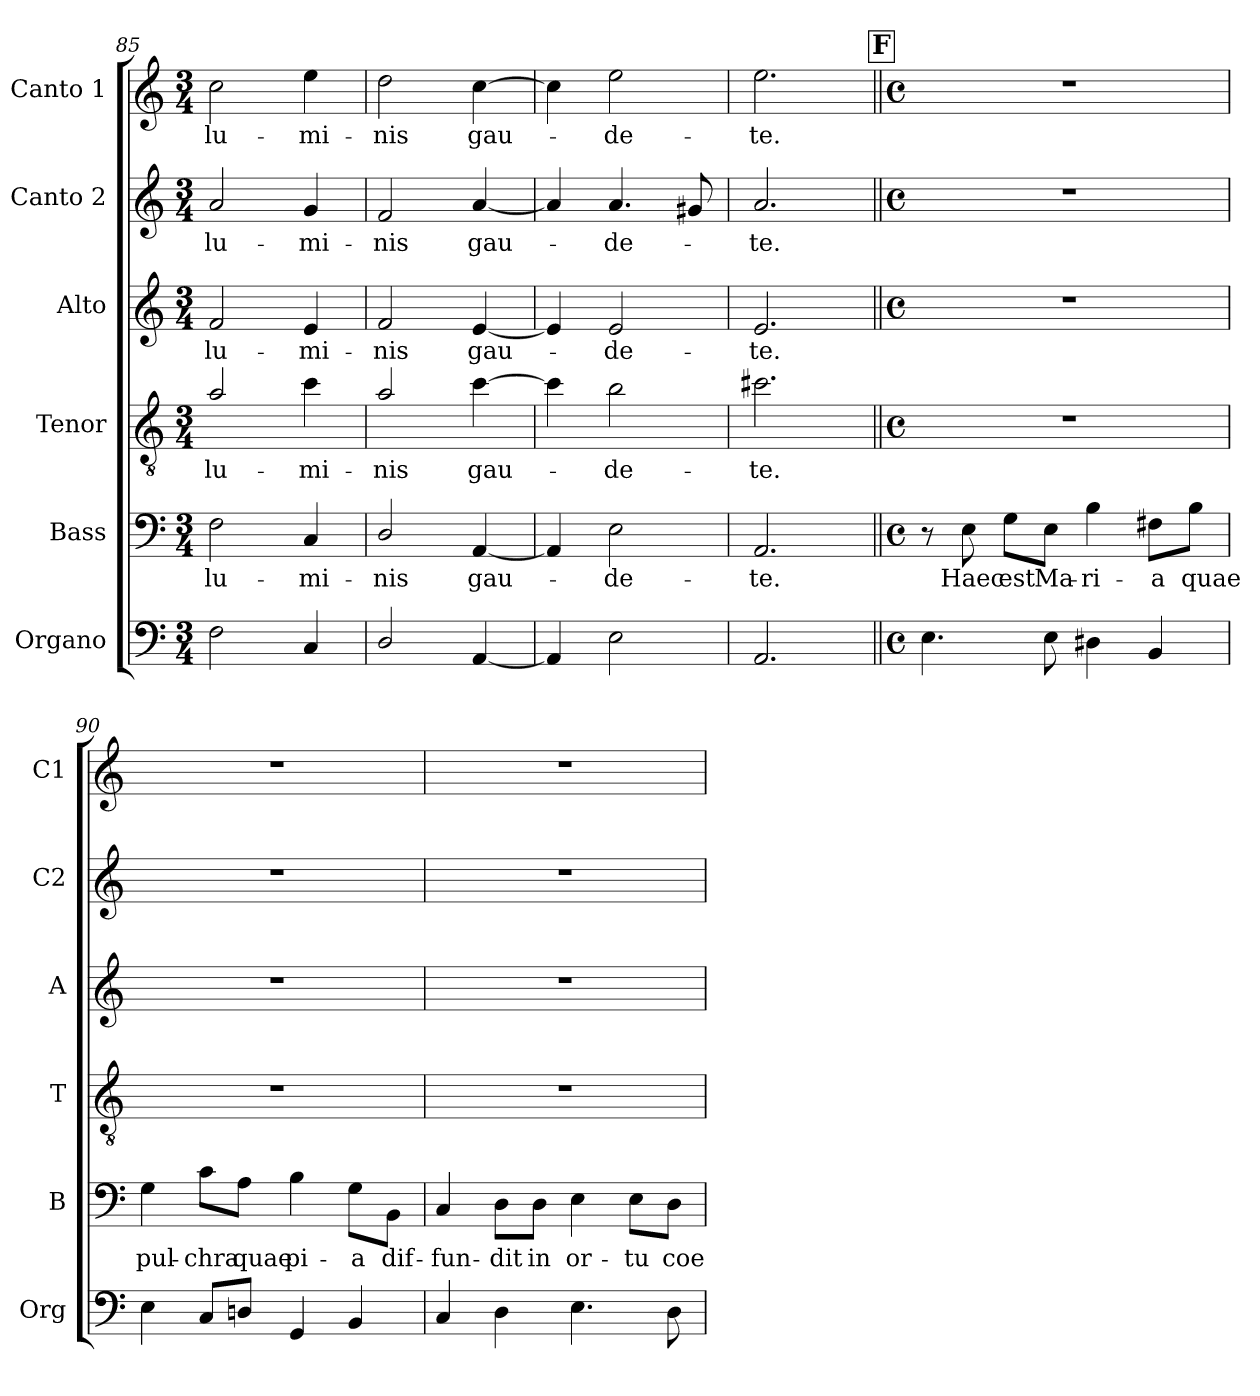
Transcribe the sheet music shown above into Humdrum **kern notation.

**kern	**kern	**text	**kern	**text	**kern	**text	**kern	**text	**kern	**text
*part6	*part5	*part5	*part4	*part4	*part3	*part3	*part2	*part2	*part1	*part1
*staff6	*staff5	*staff5	*staff4	*staff4	*staff3	*staff3	*staff2	*staff2	*staff1	*staff1
*I"Organo	*I"Bass	*	*I"Tenor	*	*I"Alto	*	*I"Canto 2	*	*I"Canto 1	*
*I'Org	*I'B	*	*I'T	*	*I'A	*	*I'C2	*	*I'C1	*
*clefF4	*clefF4	*	*clefGv2	*	*clefG2	*	*clefG2	*	*clefG2	*
*	*	*	*ITrd7c12	*	*	*	*	*	*	*
*k[]	*k[]	*	*k[]	*	*k[]	*	*k[]	*	*k[]	*
*C:	*C:	*	*C:	*	*C:	*	*C:	*	*C:	*
*M3/4	*M3/4	*	*M3/4	*	*M3/4	*	*M3/4	*	*M3/4	*
=85	=85	=85	=85	=85	=85	=85	=85	=85	=85	=85
!	!	!LO:LY:b	!	!	!	!	!	!	!	!
!	!	!	!	!LO:LY:b	!	!	!	!	!	!
!	!	!	!	!	!	!LO:LY:b	!	!	!	!
!	!	!	!	!	!	!	!	!LO:LY:b	!	!
!	!	!	!	!	!	!	!	!	!	!LO:LY:b
2F\	2F\	lu-	2A/	lu-	2f/	lu-	2a/	lu-	2cc\	lu-
!	!	!LO:LY:b	!	!	!	!	!	!	!	!
!	!	!	!	!LO:LY:b	!	!	!	!	!	!
!	!	!	!	!	!	!LO:LY:b	!	!	!	!
!	!	!	!	!	!	!	!	!LO:LY:b	!	!
!	!	!	!	!	!	!	!	!	!	!LO:LY:b
4C/	4C/	-mi-	4c\	-mi-	4e/	-mi-	4g/	-mi-	4ee\	-mi-
=86	=86	=86	=86	=86	=86	=86	=86	=86	=86	=86
!	!	!LO:LY:b	!	!	!	!	!	!	!	!
!	!	!	!	!LO:LY:b	!	!	!	!	!	!
!	!	!	!	!	!	!LO:LY:b	!	!	!	!
!	!	!	!	!	!	!	!	!LO:LY:b	!	!
!	!	!	!	!	!	!	!	!	!	!LO:LY:b
2D/	2D/	-nis	2A/	-nis	2f/	-nis	2f/	-nis	2dd\	-nis
!	!	!LO:LY:b	!	!	!	!	!	!	!	!
!	!	!	!	!LO:LY:b	!	!	!	!	!	!
!	!	!	!	!	!	!LO:LY:b	!	!	!	!
!	!	!	!	!	!	!	!	!LO:LY:b	!	!
!	!	!	!	!	!	!	!	!	!	!LO:LY:b
[<4AA/	[<4AA/	gau-	[>4c\	gau-	[<4e/	gau-	[<4a/	gau-	[>4cc\	gau-
=87	=87	=87	=87	=87	=87	=87	=87	=87	=87	=87
4AA/]	4AA/]	.	4c\]	.	4e/]	.	4a/]	.	4cc\]	.
!	!	!LO:LY:b	!	!	!	!	!	!	!	!
!	!	!	!	!LO:LY:b	!	!	!	!	!	!
!	!	!	!	!	!	!LO:LY:b	!	!	!	!
!	!	!	!	!	!	!	!	!LO:LY:b	!	!
!	!	!	!	!	!	!	!	!	!	!LO:LY:b
2E\	2E\	-de-	2B\	-de-	2e/	-de-	4.a/	-de-	2ee\	-de-
.	.	.	.	.	.	.	8g#X/	.	.	.
=88	=88	=88	=88	=88	=88	=88	=88	=88	=88	=88
!	!	!LO:LY:b	!	!	!	!	!	!	!	!
!	!	!	!	!LO:LY:b	!	!	!	!	!	!
!	!	!	!	!	!	!LO:LY:b	!	!	!	!
!	!	!	!	!	!	!	!	!LO:LY:b	!	!
!	!	!	!	!	!	!	!	!	!	!LO:LY:b
2.AA/	2.AA/	-te.	2.c#X\	-te.	2.e/	-te.	2.a/	-te.	2.ee\	-te.
!!LO:LB:g=z
!!LO:REH:place=s5:a:t=F
=89||	=89||	=89||	=89||	=89||	=89||	=89||	=89||	=89||	=89||	=89||
*M4/4	*M4/4	*	*M4/4	*	*M4/4	*	*M4/4	*	*M4/4	*
*met(c)	*met(c)	*	*met(c)	*	*met(c)	*	*met(c)	*	*met(c)	*
4.E\	8r	.	1r	.	1r	.	1r	.	1r	.
!	!	!LO:LY:b	!	!	!	!	!	!	!	!
.	8E\	Haec	.	.	.	.	.	.	.	.
!	!	!LO:LY:b	!	!	!	!	!	!	!	!
.	8G\L	est	.	.	.	.	.	.	.	.
!	!	!LO:LY:b	!	!	!	!	!	!	!	!
8E\	8E\J	Ma-	.	.	.	.	.	.	.	.
!	!	!LO:LY:b	!	!	!	!	!	!	!	!
4D#X\	4B\	-ri-	.	.	.	.	.	.	.	.
!	!	!LO:LY:b	!	!	!	!	!	!	!	!
4BB/	8F#X\L	-a	.	.	.	.	.	.	.	.
!	!	!LO:LY:b	!	!	!	!	!	!	!	!
.	8B\J	quae	.	.	.	.	.	.	.	.
=90	=90	=90	=90	=90	=90	=90	=90	=90	=90	=90
!	!	!LO:LY:b	!	!	!	!	!	!	!	!
4E\	4G\	pul-	1r	.	1r	.	1r	.	1r	.
!	!	!LO:LY:b	!	!	!	!	!	!	!	!
8C/L	8c\L	-chra	.	.	.	.	.	.	.	.
!	!	!LO:LY:b	!	!	!	!	!	!	!	!
8Dn/J	8A\J	quae	.	.	.	.	.	.	.	.
!	!	!LO:LY:b	!	!	!	!	!	!	!	!
4GG/	4B\	pi-	.	.	.	.	.	.	.	.
!	!	!LO:LY:b	!	!	!	!	!	!	!	!
4BB/	8G\L	-a	.	.	.	.	.	.	.	.
!	!	!LO:LY:b	!	!	!	!	!	!	!	!
.	8BB\J	dif-	.	.	.	.	.	.	.	.
=91	=91	=91	=91	=91	=91	=91	=91	=91	=91	=91
!	!	!LO:LY:b	!	!	!	!	!	!	!	!
4C/	4C/	-fun-	1r	.	1r	.	1r	.	1r	.
!	!	!LO:LY:b	!	!	!	!	!	!	!	!
4D\	8D\L	-dit	.	.	.	.	.	.	.	.
!	!	!LO:LY:b	!	!	!	!	!	!	!	!
.	8D\J	in	.	.	.	.	.	.	.	.
!	!	!LO:LY:b	!	!	!	!	!	!	!	!
4.E\	4E\	or-	.	.	.	.	.	.	.	.
!	!	!LO:LY:b	!	!	!	!	!	!	!	!
.	8E\L	-tu	.	.	.	.	.	.	.	.
!	!	!LO:LY:b	!	!	!	!	!	!	!	!
8D\	8D\J	coe-	.	.	.	.	.	.	.	.
=	=	=	=	=	=	=	=	=	=	=
*-	*-	*-	*-	*-	*-	*-	*-	*-	*-	*-
